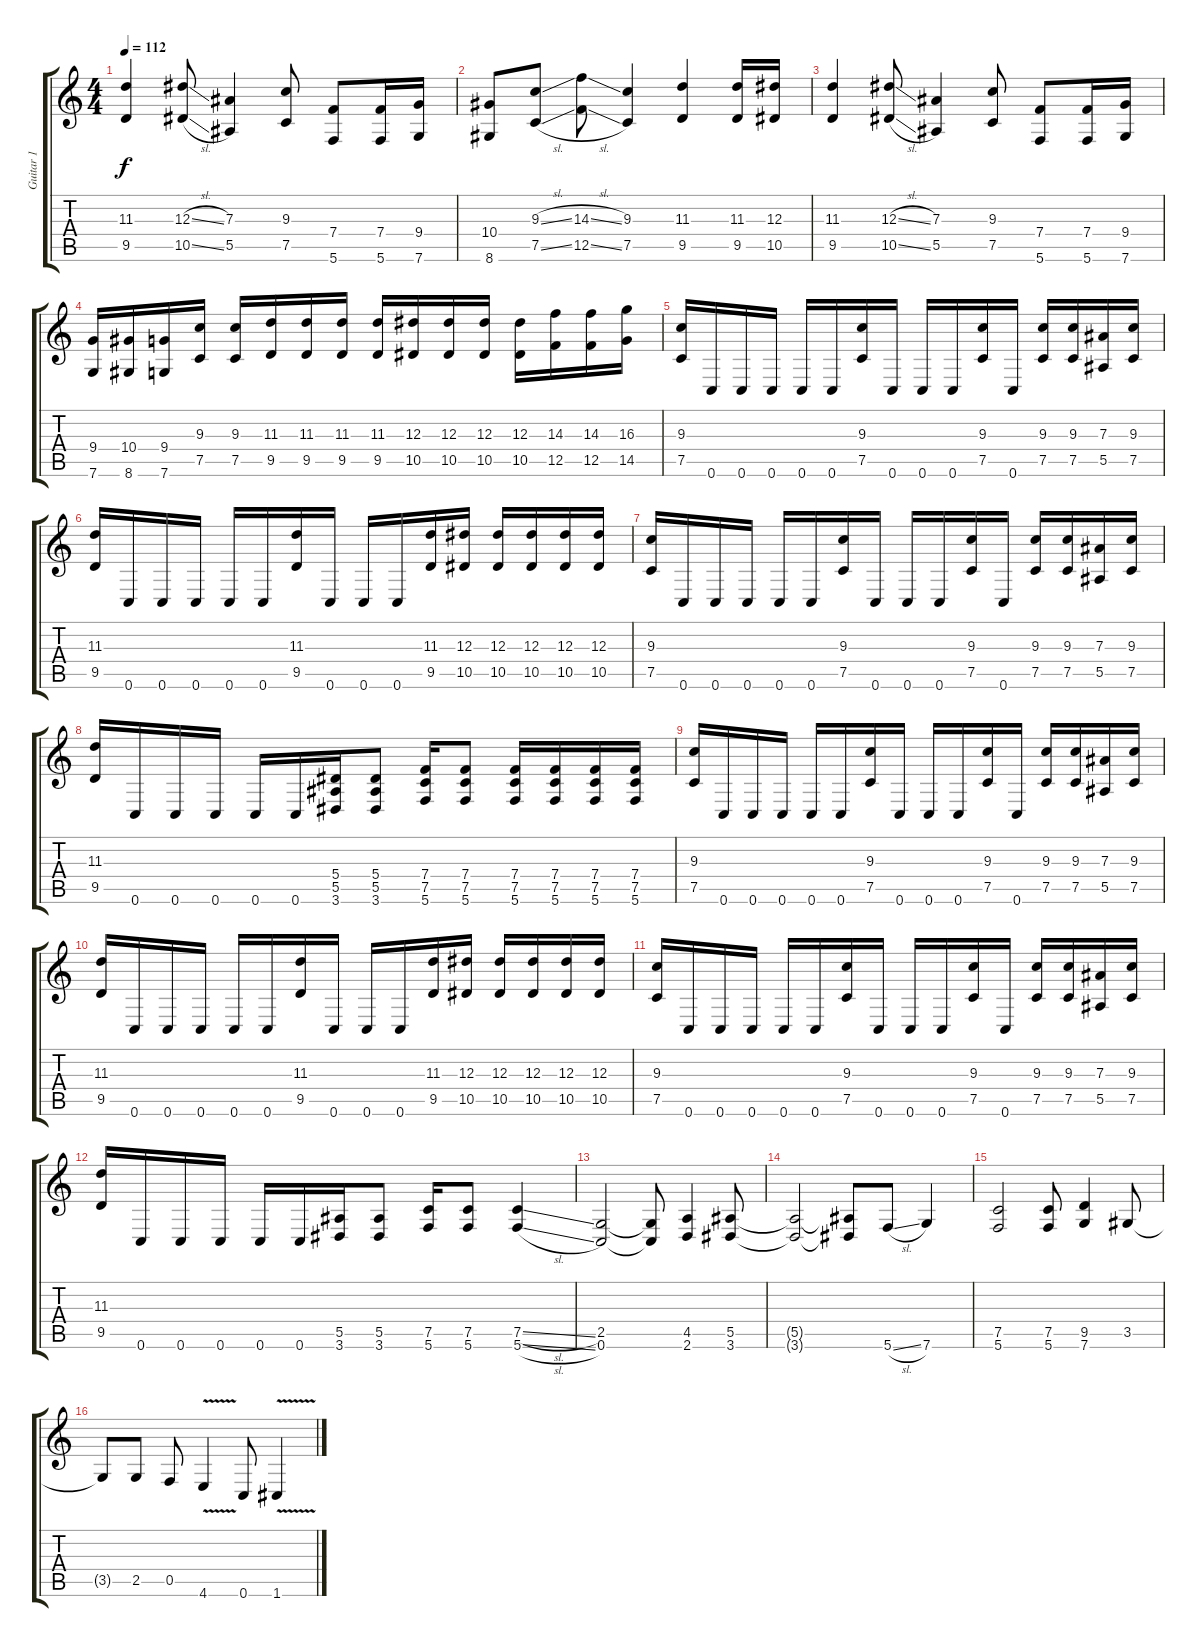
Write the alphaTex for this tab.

\track ("Guitar 1" "Guitar 1") {instrument distortionguitar}
\staff {score tabs}
\tuning (C4 G3 Eb3 Bb2 F2 C2) {hide}
\ts (4 4)
\tempo 112
\clef g2
\ks c
(11.3 9.5).4{dy f} (12.3{sl} 10.5{sl}).8 (7.3 5.5).4 (9.3 7.5).8 (7.4 5.6).8 (7.4 5.6).16 (9.4 7.6).16 |
(10.4 8.6).8 (9.3{sl} 7.5{sl}).8 (14.3{sl} 12.5{sl}).8 (9.3 7.5).4 (11.3 9.5).4 (11.3 9.5).16 (12.3 10.5).16 |
(11.3 9.5).4 (12.3{sl} 10.5{sl}).8 (7.3 5.5).4 (9.3 7.5).8 (7.4 5.6).8 (7.4 5.6).16 (9.4 7.6).16 |
(9.4 7.6).16 (10.4 8.6).16 (9.4 7.6).16 (9.3 7.5).16 (9.3 7.5).16 (11.3 9.5).16 (11.3 9.5).16 (11.3 9.5).16 (11.3 9.5).16 (12.3 10.5).16 (12.3 10.5).16 (12.3 10.5).16 (12.3 10.5).16 (14.3 12.5).16 (14.3 12.5).16 (16.3 14.5).16 |
(9.3 7.5).16 0.6.16 0.6.16 0.6.16 0.6.16 0.6.16 (9.3 7.5).16 0.6.16 0.6.16 0.6.16 (9.3 7.5).16 0.6.16 (9.3 7.5).16 (9.3 7.5).16 (7.3 5.5).16 (9.3 7.5).16 |
(11.3 9.5).16 0.6.16 0.6.16 0.6.16 0.6.16 0.6.16 (11.3 9.5).16 0.6.16 0.6.16 0.6.16 (11.3 9.5).16 (12.3 10.5).16 (12.3 10.5).16 (12.3 10.5).16 (12.3 10.5).16 (12.3 10.5).16 |
(9.3 7.5).16 0.6.16 0.6.16 0.6.16 0.6.16 0.6.16 (9.3 7.5).16 0.6.16 0.6.16 0.6.16 (9.3 7.5).16 0.6.16 (9.3 7.5).16 (9.3 7.5).16 (7.3 5.5).16 (9.3 7.5).16 |
(11.3 9.5).16 0.6.16 0.6.16 0.6.16 0.6.16 0.6.16 (5.4 5.5 3.6).16 (5.4 5.5 3.6).8 (7.4 7.5 5.6).16 (7.4 7.5 5.6).8 (7.4 7.5 5.6).16 (7.4 7.5 5.6).16 (7.4 7.5 5.6).16 (7.4 7.5 5.6).16 |
(9.3 7.5).16 0.6.16 0.6.16 0.6.16 0.6.16 0.6.16 (9.3 7.5).16 0.6.16 0.6.16 0.6.16 (9.3 7.5).16 0.6.16 (9.3 7.5).16 (9.3 7.5).16 (7.3 5.5).16 (9.3 7.5).16 |
(11.3 9.5).16 0.6.16 0.6.16 0.6.16 0.6.16 0.6.16 (11.3 9.5).16 0.6.16 0.6.16 0.6.16 (11.3 9.5).16 (12.3 10.5).16 (12.3 10.5).16 (12.3 10.5).16 (12.3 10.5).16 (12.3 10.5).16 |
(9.3 7.5).16 0.6.16 0.6.16 0.6.16 0.6.16 0.6.16 (9.3 7.5).16 0.6.16 0.6.16 0.6.16 (9.3 7.5).16 0.6.16 (9.3 7.5).16 (9.3 7.5).16 (7.3 5.5).16 (9.3 7.5).16 |
(11.3 9.5).16 0.6.16 0.6.16 0.6.16 0.6.16 0.6.16 (5.5 3.6).16 (5.5 3.6).8 (7.5 5.6).16 (7.5 5.6).8 (7.5{sl} 5.6{sl}).4 |
(2.5 0.6).2 (2.5{t} 0.6{t}).8 (4.5 2.6).4 (5.5 3.6).8 |
(5.5{t} 3.6{t}).2 (5.5{t} 3.6{t}).8 5.6{sl}.8 7.6.4 |
(7.5 5.6).2 (7.5 5.6).8 (9.5 7.6).4 3.5.8 |
3.5{t}.8 2.5.8 0.5.8 4.6{v}.4 0.6.8 1.6{v}.4
